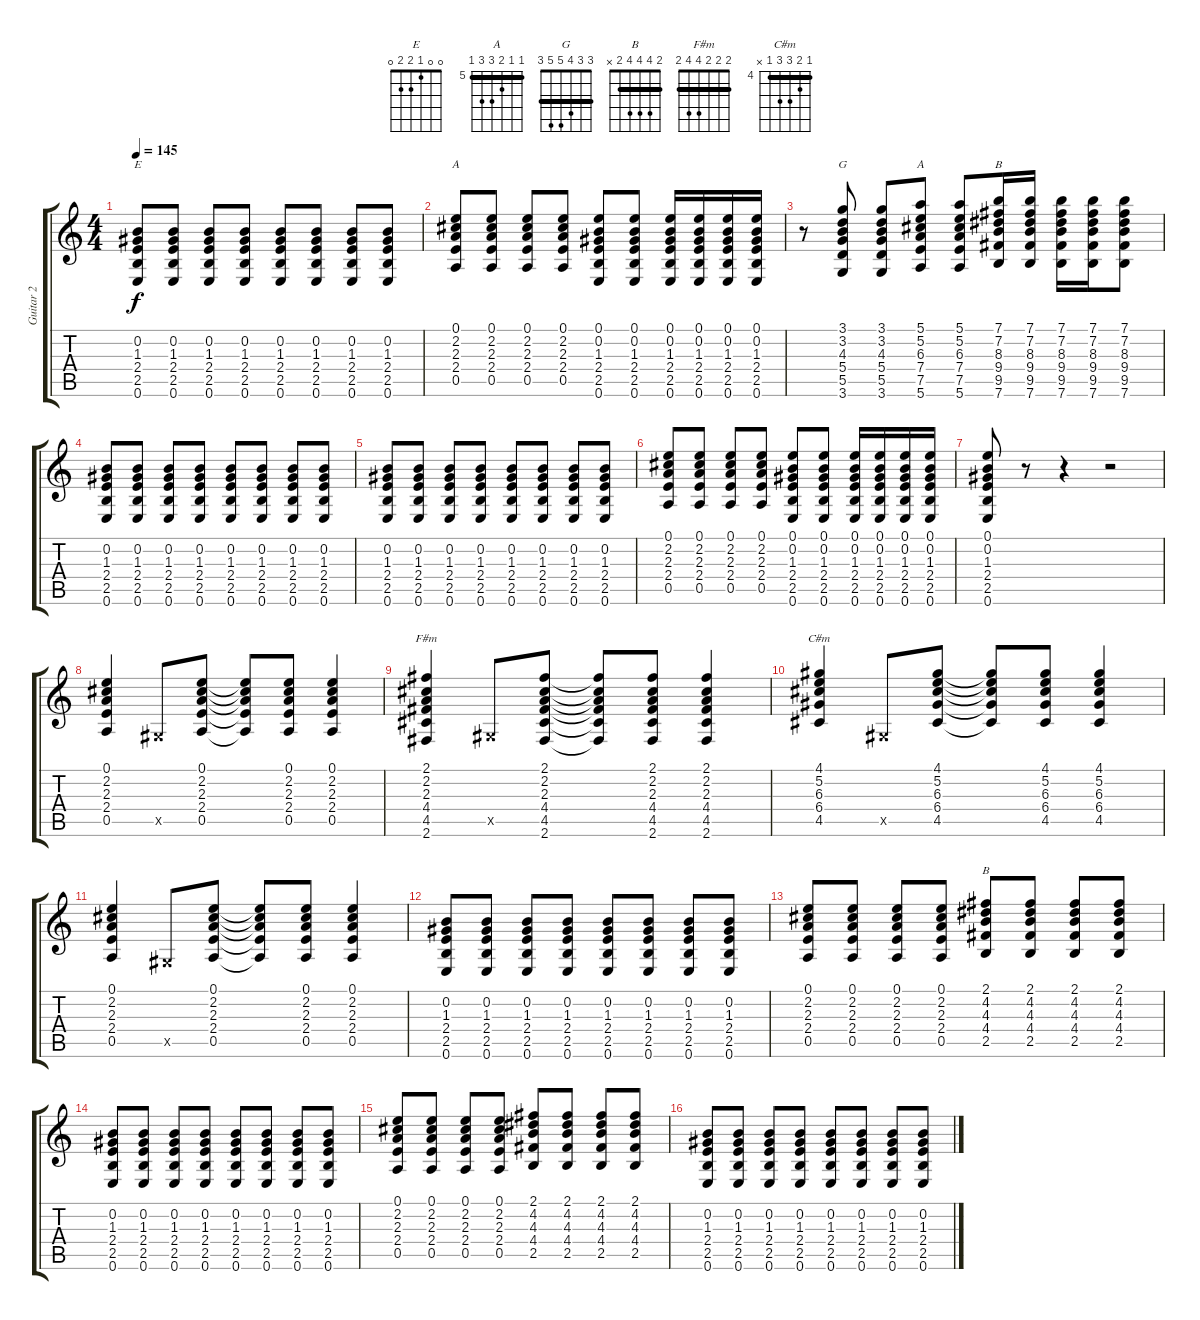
\track ("Guitar 2" "Guitar 2") {instrument acousticguitarsteel}
\staff {score tabs}
\tuning (E4 B3 G3 D3 A2 E2) {hide}
\chord ("E" 0 0 1 2 2 0)
\chord ("A" 0 2 2 2 0 x)
\chord ("G" 3 3 4 5 5 3) {barre 3}
\chord ("A" 5 5 6 7 7 5) {firstfret 5 barre 5}
\chord ("B" 7 7 8 9 9 7) {firstfret 7 barre 7}
\chord ("F#m" 2 2 2 4 4 2) {barre 2}
\chord ("C#m" 4 5 6 6 4 x) {firstfret 4 barre 4}
\chord ("B" 2 4 4 4 2 x) {barre 2}
\ts (4 4)
\tempo 145
\clef g2
\ks c
(0.2 1.3 2.4 2.5 0.6).8{ch "E" dy f} (0.2 1.3 2.4 2.5 0.6).8 (0.2 1.3 2.4 2.5 0.6).8 (0.2 1.3 2.4 2.5 0.6).8 (0.2 1.3 2.4 2.5 0.6).8 (0.2 1.3 2.4 2.5 0.6).8 (0.2 1.3 2.4 2.5 0.6).8 (0.2 1.3 2.4 2.5 0.6).8 |
(0.1 2.2 2.3 2.4 0.5).8{ch "A"} (0.1 2.2 2.3 2.4 0.5).8 (0.1 2.2 2.3 2.4 0.5).8 (0.1 2.2 2.3 2.4 0.5).8 (0.1 0.2 1.3 2.4 2.5 0.6).8 (0.1 0.2 1.3 2.4 2.5 0.6).8 (0.1 0.2 1.3 2.4 2.5 0.6).16 (0.1 0.2 1.3 2.4 2.5 0.6).16 (0.1 0.2 1.3 2.4 2.5 0.6).16 (0.1 0.2 1.3 2.4 2.5 0.6).16 |
r.8 (3.1 3.2 4.3 5.4 5.5 3.6).8{ch "G"} (3.1 3.2 4.3 5.4 5.5 3.6).8 (5.1 5.2 6.3 7.4 7.5 5.6).8{ch "A"} (5.1 5.2 6.3 7.4 7.5 5.6).8 (7.1 7.2 8.3 9.4 9.5 7.6).16{ch "B"} (7.1 7.2 8.3 9.4 9.5 7.6).16 (7.1 7.2 8.3 9.4 9.5 7.6).16 (7.1 7.2 8.3 9.4 9.5 7.6).16 (7.1 7.2 8.3 9.4 9.5 7.6).8 |
(0.2 1.3 2.4 2.5 0.6).8 (0.2 1.3 2.4 2.5 0.6).8 (0.2 1.3 2.4 2.5 0.6).8 (0.2 1.3 2.4 2.5 0.6).8 (0.2 1.3 2.4 2.5 0.6).8 (0.2 1.3 2.4 2.5 0.6).8 (0.2 1.3 2.4 2.5 0.6).8 (0.2 1.3 2.4 2.5 0.6).8 |
(0.2 1.3 2.4 2.5 0.6).8 (0.2 1.3 2.4 2.5 0.6).8 (0.2 1.3 2.4 2.5 0.6).8 (0.2 1.3 2.4 2.5 0.6).8 (0.2 1.3 2.4 2.5 0.6).8 (0.2 1.3 2.4 2.5 0.6).8 (0.2 1.3 2.4 2.5 0.6).8 (0.2 1.3 2.4 2.5 0.6).8 |
(0.1 2.2 2.3 2.4 0.5).8 (0.1 2.2 2.3 2.4 0.5).8 (0.1 2.2 2.3 2.4 0.5).8 (0.1 2.2 2.3 2.4 0.5).8 (0.1 0.2 1.3 2.4 2.5 0.6).8 (0.1 0.2 1.3 2.4 2.5 0.6).8 (0.1 0.2 1.3 2.4 2.5 0.6).16 (0.1 0.2 1.3 2.4 2.5 0.6).16 (0.1 0.2 1.3 2.4 2.5 0.6).16 (0.1 0.2 1.3 2.4 2.5 0.6).16 |
(0.1 0.2 1.3 2.4 2.5 0.6).8 r.8 r.4 r.2 |
(0.1 2.2 2.3 2.4 0.5).4 -1.5{x}.8 (0.1 2.2 2.3 2.4 0.5).8 (0.1{t} 2.2{t} 2.3{t} 2.4{t} 0.5{t}).8 (0.1 2.2 2.3 2.4 0.5).8 (0.1 2.2 2.3 2.4 0.5).4 |
(2.1 2.2 2.3 4.4 4.5 2.6).4{ch "F#m"} -1.5{x}.8 (2.1 2.2 2.3 4.4 4.5 2.6).8 (2.1{t} 2.2{t} 2.3{t} 4.4{t} 4.5{t} 2.6{t}).8 (2.1 2.2 2.3 4.4 4.5 2.6).8 (2.1 2.2 2.3 4.4 4.5 2.6).4 |
(4.1 5.2 6.3 6.4 4.5).4{ch "C#m"} -1.5{x}.8 (4.1 5.2 6.3 6.4 4.5).8 (4.1{t} 5.2{t} 6.3{t} 6.4{t} 4.5{t}).8 (4.1 5.2 6.3 6.4 4.5).8 (4.1 5.2 6.3 6.4 4.5).4 |
(0.1 2.2 2.3 2.4 0.5).4 -1.5{x}.8 (0.1 2.2 2.3 2.4 0.5).8 (0.1{t} 2.2{t} 2.3{t} 2.4{t} 0.5{t}).8 (0.1 2.2 2.3 2.4 0.5).8 (0.1 2.2 2.3 2.4 0.5).4 |
(0.2 1.3 2.4 2.5 0.6).8 (0.2 1.3 2.4 2.5 0.6).8 (0.2 1.3 2.4 2.5 0.6).8 (0.2 1.3 2.4 2.5 0.6).8 (0.2 1.3 2.4 2.5 0.6).8 (0.2 1.3 2.4 2.5 0.6).8 (0.2 1.3 2.4 2.5 0.6).8 (0.2 1.3 2.4 2.5 0.6).8 |
(0.1 2.2 2.3 2.4 0.5).8 (0.1 2.2 2.3 2.4 0.5).8 (0.1 2.2 2.3 2.4 0.5).8 (0.1 2.2 2.3 2.4 0.5).8 (2.1 4.2 4.3 4.4 2.5).8{ch "B"} (2.1 4.2 4.3 4.4 2.5).8 (2.1 4.2 4.3 4.4 2.5).8 (2.1 4.2 4.3 4.4 2.5).8 |
(0.2 1.3 2.4 2.5 0.6).8 (0.2 1.3 2.4 2.5 0.6).8 (0.2 1.3 2.4 2.5 0.6).8 (0.2 1.3 2.4 2.5 0.6).8 (0.2 1.3 2.4 2.5 0.6).8 (0.2 1.3 2.4 2.5 0.6).8 (0.2 1.3 2.4 2.5 0.6).8 (0.2 1.3 2.4 2.5 0.6).8 |
(0.1 2.2 2.3 2.4 0.5).8 (0.1 2.2 2.3 2.4 0.5).8 (0.1 2.2 2.3 2.4 0.5).8 (0.1 2.2 2.3 2.4 0.5).8 (2.1 4.2 4.3 4.4 2.5).8 (2.1 4.2 4.3 4.4 2.5).8 (2.1 4.2 4.3 4.4 2.5).8 (2.1 4.2 4.3 4.4 2.5).8 |
(0.2 1.3 2.4 2.5 0.6).8 (0.2 1.3 2.4 2.5 0.6).8 (0.2 1.3 2.4 2.5 0.6).8 (0.2 1.3 2.4 2.5 0.6).8 (0.2 1.3 2.4 2.5 0.6).8 (0.2 1.3 2.4 2.5 0.6).8 (0.2 1.3 2.4 2.5 0.6).8 (0.2 1.3 2.4 2.5 0.6).8
